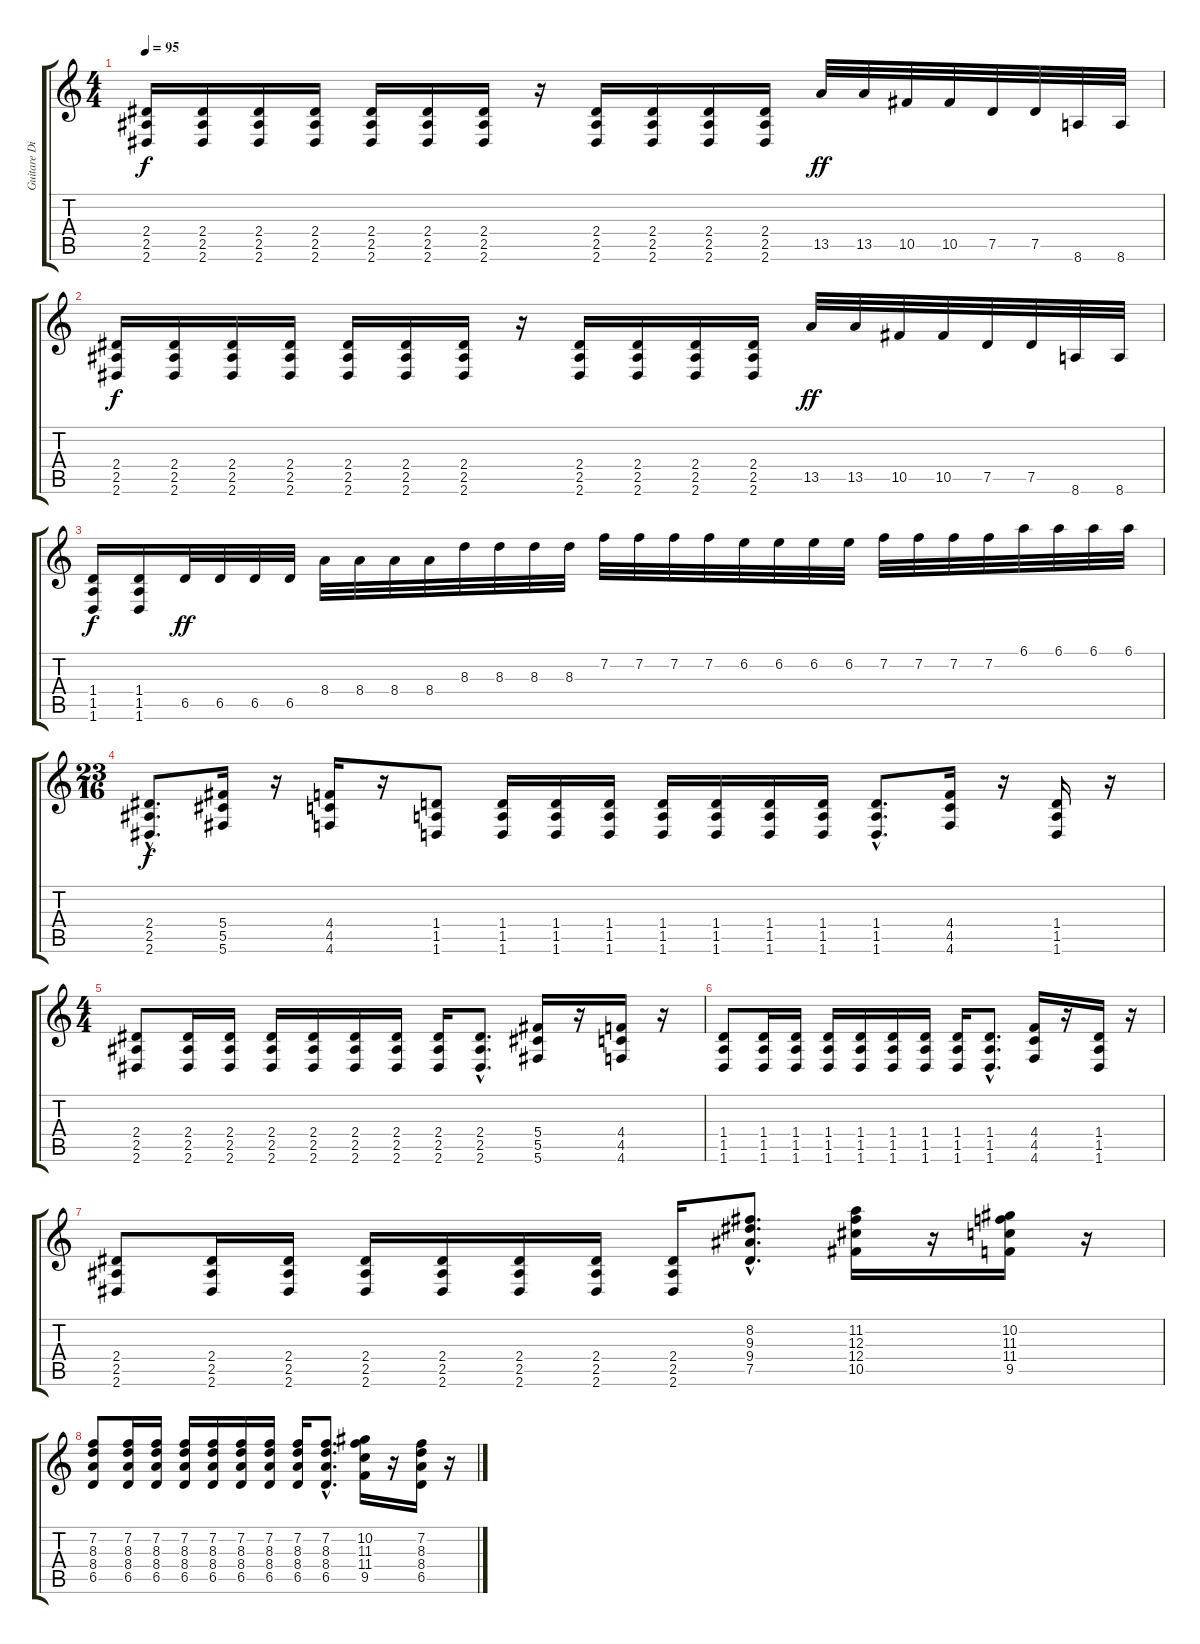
\track ("Guitare Distortion 1" "Guitare Di") {instrument distortionguitar}
\staff {score tabs}
\tuning (Eb4 Bb3 Gb3 Db3 Ab2 Db2) {hide}
\ts (4 4)
\tempo 95
\clef g2
\ks c
(2.4 2.5 2.6).16{dy f} (2.4 2.5 2.6).16 (2.4 2.5 2.6).16 (2.4 2.5 2.6).16 (2.4 2.5 2.6).16 (2.4 2.5 2.6).16 (2.4 2.5 2.6).16 r.16 (2.4 2.5 2.6).16 (2.4 2.5 2.6).16 (2.4 2.5 2.6).16 (2.4 2.5 2.6).16 13.5.32{dy ff} 13.5.32 10.5.32 10.5.32 7.5.32 7.5.32 8.6.32 8.6.32 |
(2.4 2.5 2.6).16{dy f} (2.4 2.5 2.6).16 (2.4 2.5 2.6).16 (2.4 2.5 2.6).16 (2.4 2.5 2.6).16 (2.4 2.5 2.6).16 (2.4 2.5 2.6).16 r.16 (2.4 2.5 2.6).16 (2.4 2.5 2.6).16 (2.4 2.5 2.6).16 (2.4 2.5 2.6).16 13.5.32{dy ff} 13.5.32 10.5.32 10.5.32 7.5.32 7.5.32 8.6.32 8.6.32 |
(1.4 1.5 1.6).16{dy f} (1.4 1.5 1.6).16 6.5.32{dy ff} 6.5.32 6.5.32 6.5.32 8.4.32 8.4.32 8.4.32 8.4.32 8.3.32 8.3.32 8.3.32 8.3.32 7.2.32 7.2.32 7.2.32 7.2.32 6.2.32 6.2.32 6.2.32 6.2.32 7.2.32 7.2.32 7.2.32 7.2.32 6.1.32 6.1.32 6.1.32 6.1.32 |
\ts (23 16)
(2.4{hac} 2.5{hac} 2.6{hac}).8{d dy f} (5.4 5.5 5.6).16 r.16 (4.4 4.5 4.6).16 r.16 (1.4 1.5 1.6).8 (1.4 1.5 1.6).16 (1.4 1.5 1.6).16 (1.4 1.5 1.6).16 (1.4 1.5 1.6).16 (1.4 1.5 1.6).16 (1.4 1.5 1.6).16 (1.4 1.5 1.6).16 (1.4{hac} 1.5{hac} 1.6{hac}).8{d} (4.4 4.5 4.6).16 r.16 (1.4 1.5 1.6).16 r.16 |
\ts (4 4)
(2.4 2.5 2.6).8 (2.4 2.5 2.6).16 (2.4 2.5 2.6).16 (2.4 2.5 2.6).16 (2.4 2.5 2.6).16 (2.4 2.5 2.6).16 (2.4 2.5 2.6).16 (2.4 2.5 2.6).16 (2.4{hac} 2.5{hac} 2.6{hac}).8{d} (5.4 5.5 5.6).16 r.16 (4.4 4.5 4.6).16 r.16 |
(1.4 1.5 1.6).8 (1.4 1.5 1.6).16 (1.4 1.5 1.6).16 (1.4 1.5 1.6).16 (1.4 1.5 1.6).16 (1.4 1.5 1.6).16 (1.4 1.5 1.6).16 (1.4 1.5 1.6).16 (1.4{hac} 1.5{hac} 1.6{hac}).8{d} (4.4 4.5 4.6).16 r.16 (1.4 1.5 1.6).16 r.16 |
(2.4 2.5 2.6).8 (2.4 2.5 2.6).16 (2.4 2.5 2.6).16 (2.4 2.5 2.6).16 (2.4 2.5 2.6).16 (2.4 2.5 2.6).16 (2.4 2.5 2.6).16 (2.4 2.5 2.6).16 (8.2{hac} 9.3{hac} 9.4{hac} 7.5{hac}).8{d} (11.2 12.3 12.4 10.5).16 r.16 (10.2 11.3 11.4 9.5).16 r.16 |
(7.2 8.3 8.4 6.5).8 (7.2 8.3 8.4 6.5).16 (7.2 8.3 8.4 6.5).16 (7.2 8.3 8.4 6.5).16 (7.2 8.3 8.4 6.5).16 (7.2 8.3 8.4 6.5).16 (7.2 8.3 8.4 6.5).16 (7.2 8.3 8.4 6.5).16 (7.2{hac} 8.3{hac} 8.4{hac} 6.5{hac}).8{d} (10.2 11.3 11.4 9.5).16 r.16 (7.2 8.3 8.4 6.5).16 r.16
